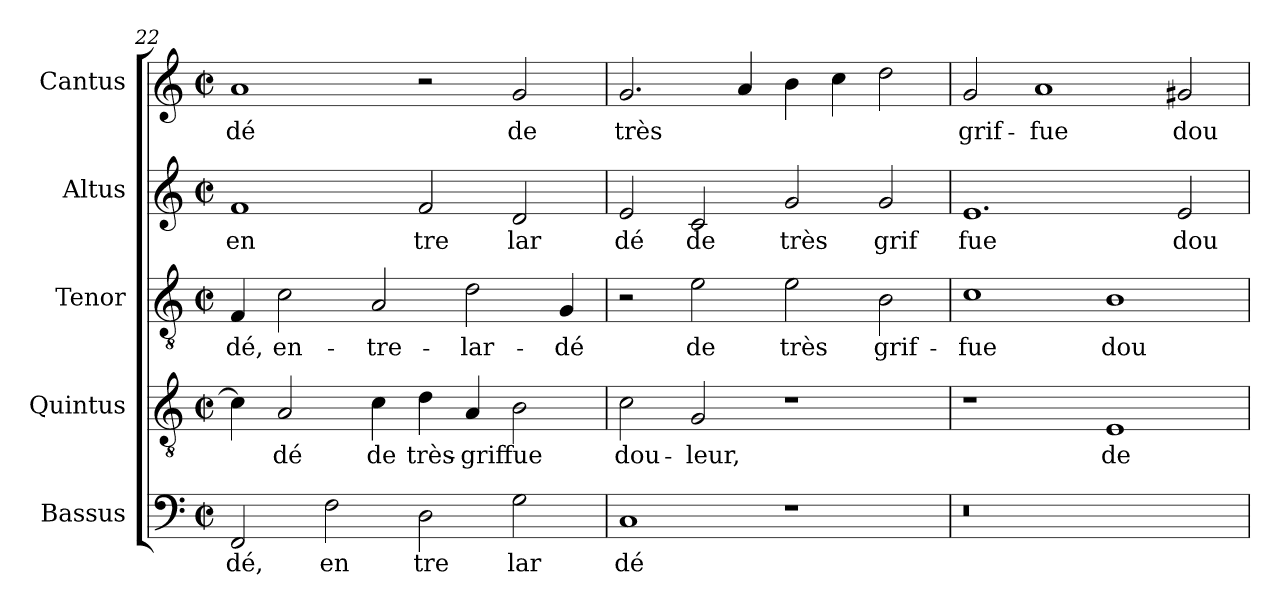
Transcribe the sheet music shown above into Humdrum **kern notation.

**kern	**text	**kern	**text	**kern	**text	**kern	**text	**kern	**text
*part5	*part5	*part4	*part4	*part3	*part3	*part2	*part2	*part1	*part1
*staff5	*staff5	*staff4	*staff4	*staff3	*staff3	*staff2	*staff2	*staff1	*staff1
*I"Bassus	*	*I"Quintus	*	*I"Tenor	*	*I"Altus	*	*I"Cantus	*
*clefF4	*	*clefGv2	*	*clefGv2	*	*clefG2	*	*clefG2	*
*M2/2	*	*M2/2	*	*M2/2	*	*M2/2	*	*M2/2	*
*met(c|)	*	*met(c|)	*	*met(c|)	*	*met(c|)	*	*met(c|)	*
=22	=22	=22	=22	=22	=22	=22	=22	=22	=22
!	!LO:LY:b:cj	!	!	!	!LO:LY:b:cj	!	!LO:LY:b:cj	!	!LO:LY:b:cj
2FF/	dé,	4c\]	.	4F/	-dé,	1f	en	1a	-dé
!	!	!	!LO:LY:b:cj	!	!LO:LY:b:cj	!	!	!	!
.	.	2A/	-dé	2c\	en-	.	.	.	.
!	!LO:LY:b:cj	!	!	!	!	!	!	!	!
2F\	en	.	.	.	.	.	.	.	.
!	!	!	!LO:LY:b:cj	!	!LO:LY:b:cj	!	!	!	!
.	.	4c\	de	2A/	-tre-	.	.	.	.
!	!LO:LY:b:cj	!	!LO:LY:b:cj	!	!	!	!LO:LY:b:cj	!	!
2D\	tre	4d\	très-	.	.	2f/	tre	2r	.
!	!	!	!LO:LY:b:cj	!	!LO:LY:b:cj	!	!	!	!
.	.	4A/	-griffue	2d\	-lar-	.	.	.	.
!	!LO:LY:b:cj	!	!	!	!	!	!LO:LY:b:cj	!	!LO:LY:b:cj
2G\	lar	2B\	.	.	.	2d/	lar	2g/	de
!	!	!	!	!	!LO:LY:b:cj	!	!	!	!
.	.	.	.	4G/	-dé	.	.	.	.
=23	=23	=23	=23	=23	=23	=23	=23	=23	=23
!	!LO:LY:b:cj	!	!LO:LY:b:cj	!	!	!	!LO:LY:b:cj	!	!LO:LY:b
1C	dé	2c\	dou-	2r	.	2e/	dé	2.g/	très
!	!	!	!LO:LY:b:cj	!	!LO:LY:b:cj	!	!LO:LY:b:cj	!	!
.	.	2G/	-leur,	2e\	de	2c/	de	.	.
.	.	.	.	.	.	.	.	4a/	.
!	!	!	!	!	!LO:LY:b:cj	!	!LO:LY:b:cj	!	!
1r	.	1r	.	2e\	très	2g/	très	4b\	.
.	.	.	.	.	.	.	.	4cc\	.
!	!	!	!	!	!LO:LY:b:cj	!	!LO:LY:b:cj	!	!
.	.	.	.	2B\	grif-	2g/	grif	2dd\	.
!!LO:LB:g=z
=24	=24	=24	=24	=24	=24	=24	=24	=24	=24
!	!	!	!	!	!LO:LY:b:cj	!	!LO:LY:b:cj	!	!LO:LY:b:cj
0r	.	1r	.	1c	-fue	1.e	fue	2g/	grif-
!	!	!	!	!	!	!	!	!	!LO:LY:b:cj
.	.	.	.	.	.	.	.	1a	-fue
!	!	!	!LO:LY:b:cj	!	!LO:LY:b:cj	!	!	!	!
.	.	1E	de	1B	dou-	.	.	.	.
!	!	!	!	!	!	!	!LO:LY:b:cj	!	!LO:LY:b:cj
.	.	.	.	.	.	2e/	dou	2g#/	dou-
=	=	=	=	=	=	=	=	=	=
*-	*-	*-	*-	*-	*-	*-	*-	*-	*-
